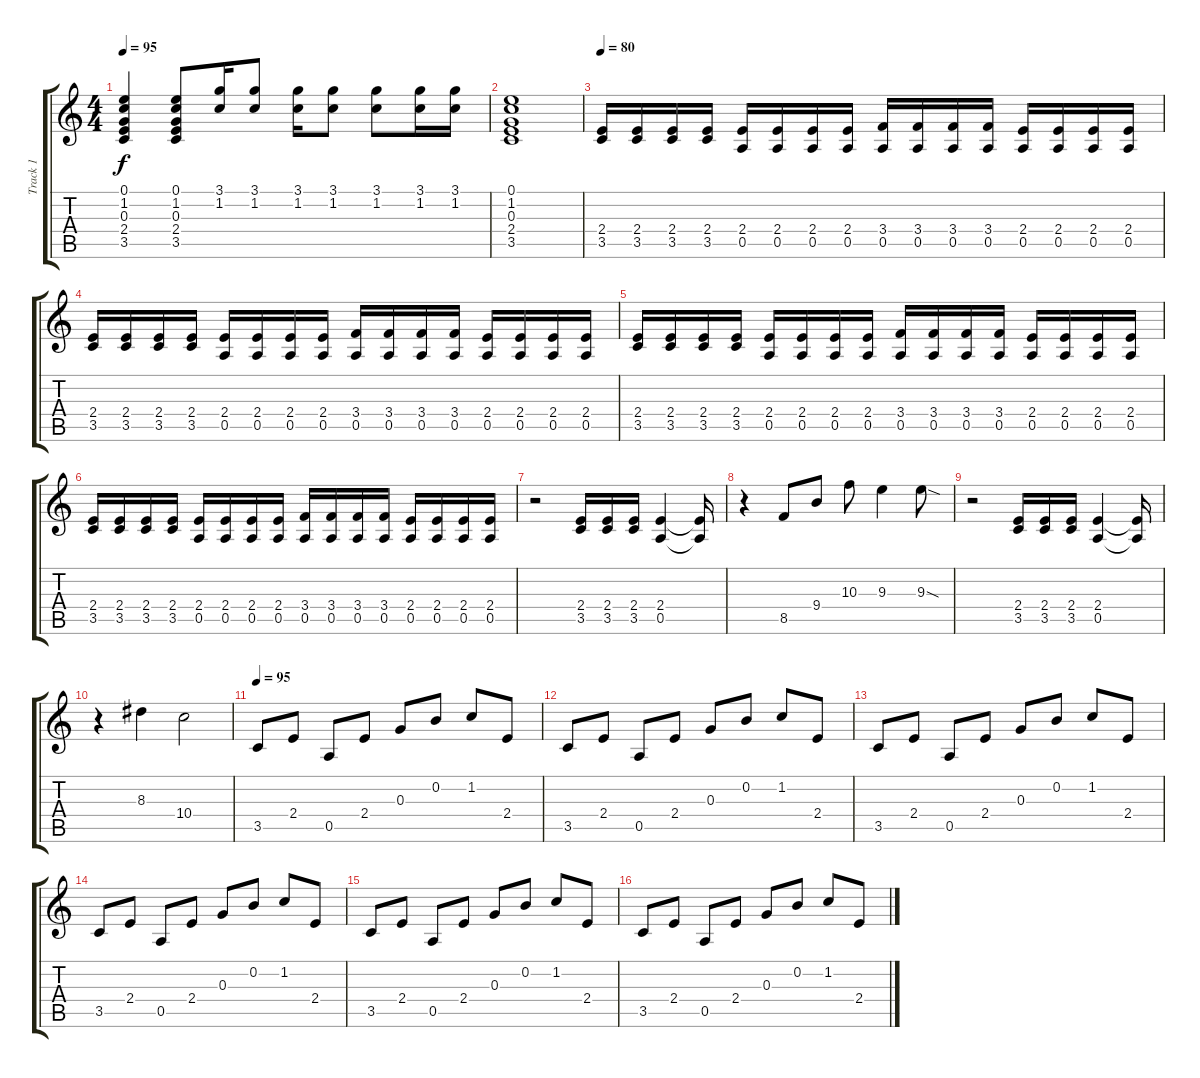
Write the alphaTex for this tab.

\track ("Track 1" "Track 1") {instrument electricguitarjazz}
\staff {score tabs}
\tuning (E4 B3 G3 D3 A2 E2) {hide}
\ts (4 4)
\tempo 95
\clef g2
\ks c
(0.1 1.2 0.3 2.4 3.5).4{dy f} (0.1 1.2 0.3 2.4 3.5).8 (3.1 1.2).16 (3.1 1.2).8 (3.1 1.2).16 (3.1 1.2).8 (3.1 1.2).8 (3.1 1.2).16 (3.1 1.2).16 |
(0.1 1.2 0.3 2.4 3.5).1 |
\tempo 80
(2.4 3.5).16{volume 12} (2.4 3.5).16 (2.4 3.5).16 (2.4 3.5).16 (2.4 0.5).16 (2.4 0.5).16 (2.4 0.5).16 (2.4 0.5).16 (3.4 0.5).16 (3.4 0.5).16 (3.4 0.5).16 (3.4 0.5).16 (2.4 0.5).16 (2.4 0.5).16 (2.4 0.5).16 (2.4 0.5).16 |
(2.4 3.5).16 (2.4 3.5).16 (2.4 3.5).16 (2.4 3.5).16 (2.4 0.5).16 (2.4 0.5).16 (2.4 0.5).16 (2.4 0.5).16 (3.4 0.5).16 (3.4 0.5).16 (3.4 0.5).16 (3.4 0.5).16 (2.4 0.5).16 (2.4 0.5).16 (2.4 0.5).16 (2.4 0.5).16 |
(2.4 3.5).16 (2.4 3.5).16 (2.4 3.5).16 (2.4 3.5).16 (2.4 0.5).16 (2.4 0.5).16 (2.4 0.5).16 (2.4 0.5).16 (3.4 0.5).16 (3.4 0.5).16 (3.4 0.5).16 (3.4 0.5).16 (2.4 0.5).16 (2.4 0.5).16 (2.4 0.5).16 (2.4 0.5).16 |
(2.4 3.5).16 (2.4 3.5).16 (2.4 3.5).16 (2.4 3.5).16 (2.4 0.5).16 (2.4 0.5).16 (2.4 0.5).16 (2.4 0.5).16 (3.4 0.5).16 (3.4 0.5).16 (3.4 0.5).16 (3.4 0.5).16 (2.4 0.5).16 (2.4 0.5).16 (2.4 0.5).16 (2.4 0.5).16 |
r.2 (2.4 3.5).16 (2.4 3.5).16 (2.4 3.5).16 (2.4 0.5).4 (2.4{t} 0.5{t}).16 |
r.4 8.5.8 9.4.8 10.3.8 9.3.4 9.3{sod}.8 |
r.2 (2.4 3.5).16 (2.4 3.5).16 (2.4 3.5).16 (2.4 0.5).4 (2.4{t} 0.5{t}).16 |
r.4 8.3.4 10.4.2 |
\tempo 95
3.5.8 2.4.8 0.5.8 2.4.8 0.3.8 0.2.8 1.2.8 2.4.8 |
3.5.8 2.4.8 0.5.8 2.4.8 0.3.8 0.2.8 1.2.8 2.4.8 |
3.5.8 2.4.8 0.5.8 2.4.8 0.3.8 0.2.8 1.2.8 2.4.8 |
3.5.8 2.4.8 0.5.8 2.4.8 0.3.8 0.2.8 1.2.8 2.4.8 |
3.5.8 2.4.8 0.5.8 2.4.8 0.3.8 0.2.8 1.2.8 2.4.8 |
3.5.8 2.4.8 0.5.8 2.4.8 0.3.8 0.2.8 1.2.8 2.4.8
